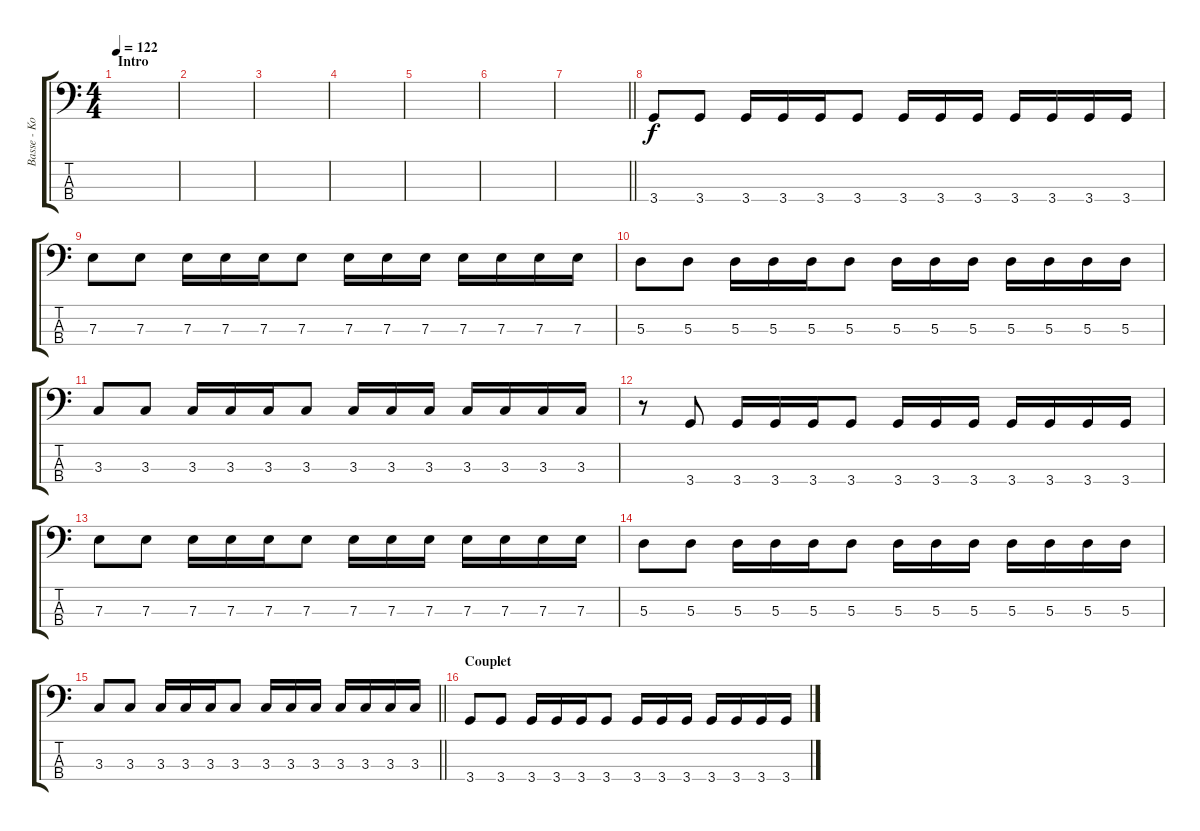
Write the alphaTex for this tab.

\track ("Basse - Kojak" "Basse - Ko") {instrument electricbassfinger}
\staff {score tabs}
\tuning (G2 D2 A1 E1) {hide}
\ts (4 4)
\section ("" "Intro")
\tempo 122
\clef f4
\ks c
|
|
|
|
|
|
\barLineRight lightlight
|
\section ("" "")
3.4.8 3.4.8 3.4.16 3.4.16 3.4.16 3.4.8 3.4.16 3.4.16 3.4.16 3.4.16 3.4.16 3.4.16 3.4.16 |
7.3.8 7.3.8 7.3.16 7.3.16 7.3.16 7.3.8 7.3.16 7.3.16 7.3.16 7.3.16 7.3.16 7.3.16 7.3.16 |
5.3.8 5.3.8 5.3.16 5.3.16 5.3.16 5.3.8 5.3.16 5.3.16 5.3.16 5.3.16 5.3.16 5.3.16 5.3.16 |
3.3.8 3.3.8 3.3.16 3.3.16 3.3.16 3.3.8 3.3.16 3.3.16 3.3.16 3.3.16 3.3.16 3.3.16 3.3.16 |
r.8 3.4.8 3.4.16 3.4.16 3.4.16 3.4.8 3.4.16 3.4.16 3.4.16 3.4.16 3.4.16 3.4.16 3.4.16 |
7.3.8 7.3.8 7.3.16 7.3.16 7.3.16 7.3.8 7.3.16 7.3.16 7.3.16 7.3.16 7.3.16 7.3.16 7.3.16 |
5.3.8 5.3.8 5.3.16 5.3.16 5.3.16 5.3.8 5.3.16 5.3.16 5.3.16 5.3.16 5.3.16 5.3.16 5.3.16 |
\barLineRight lightlight
3.3.8 3.3.8 3.3.16 3.3.16 3.3.16 3.3.8 3.3.16 3.3.16 3.3.16 3.3.16 3.3.16 3.3.16 3.3.16 |
\section ("" "Couplet")
3.4.8 3.4.8 3.4.16 3.4.16 3.4.16 3.4.8 3.4.16 3.4.16 3.4.16 3.4.16 3.4.16 3.4.16 3.4.16
